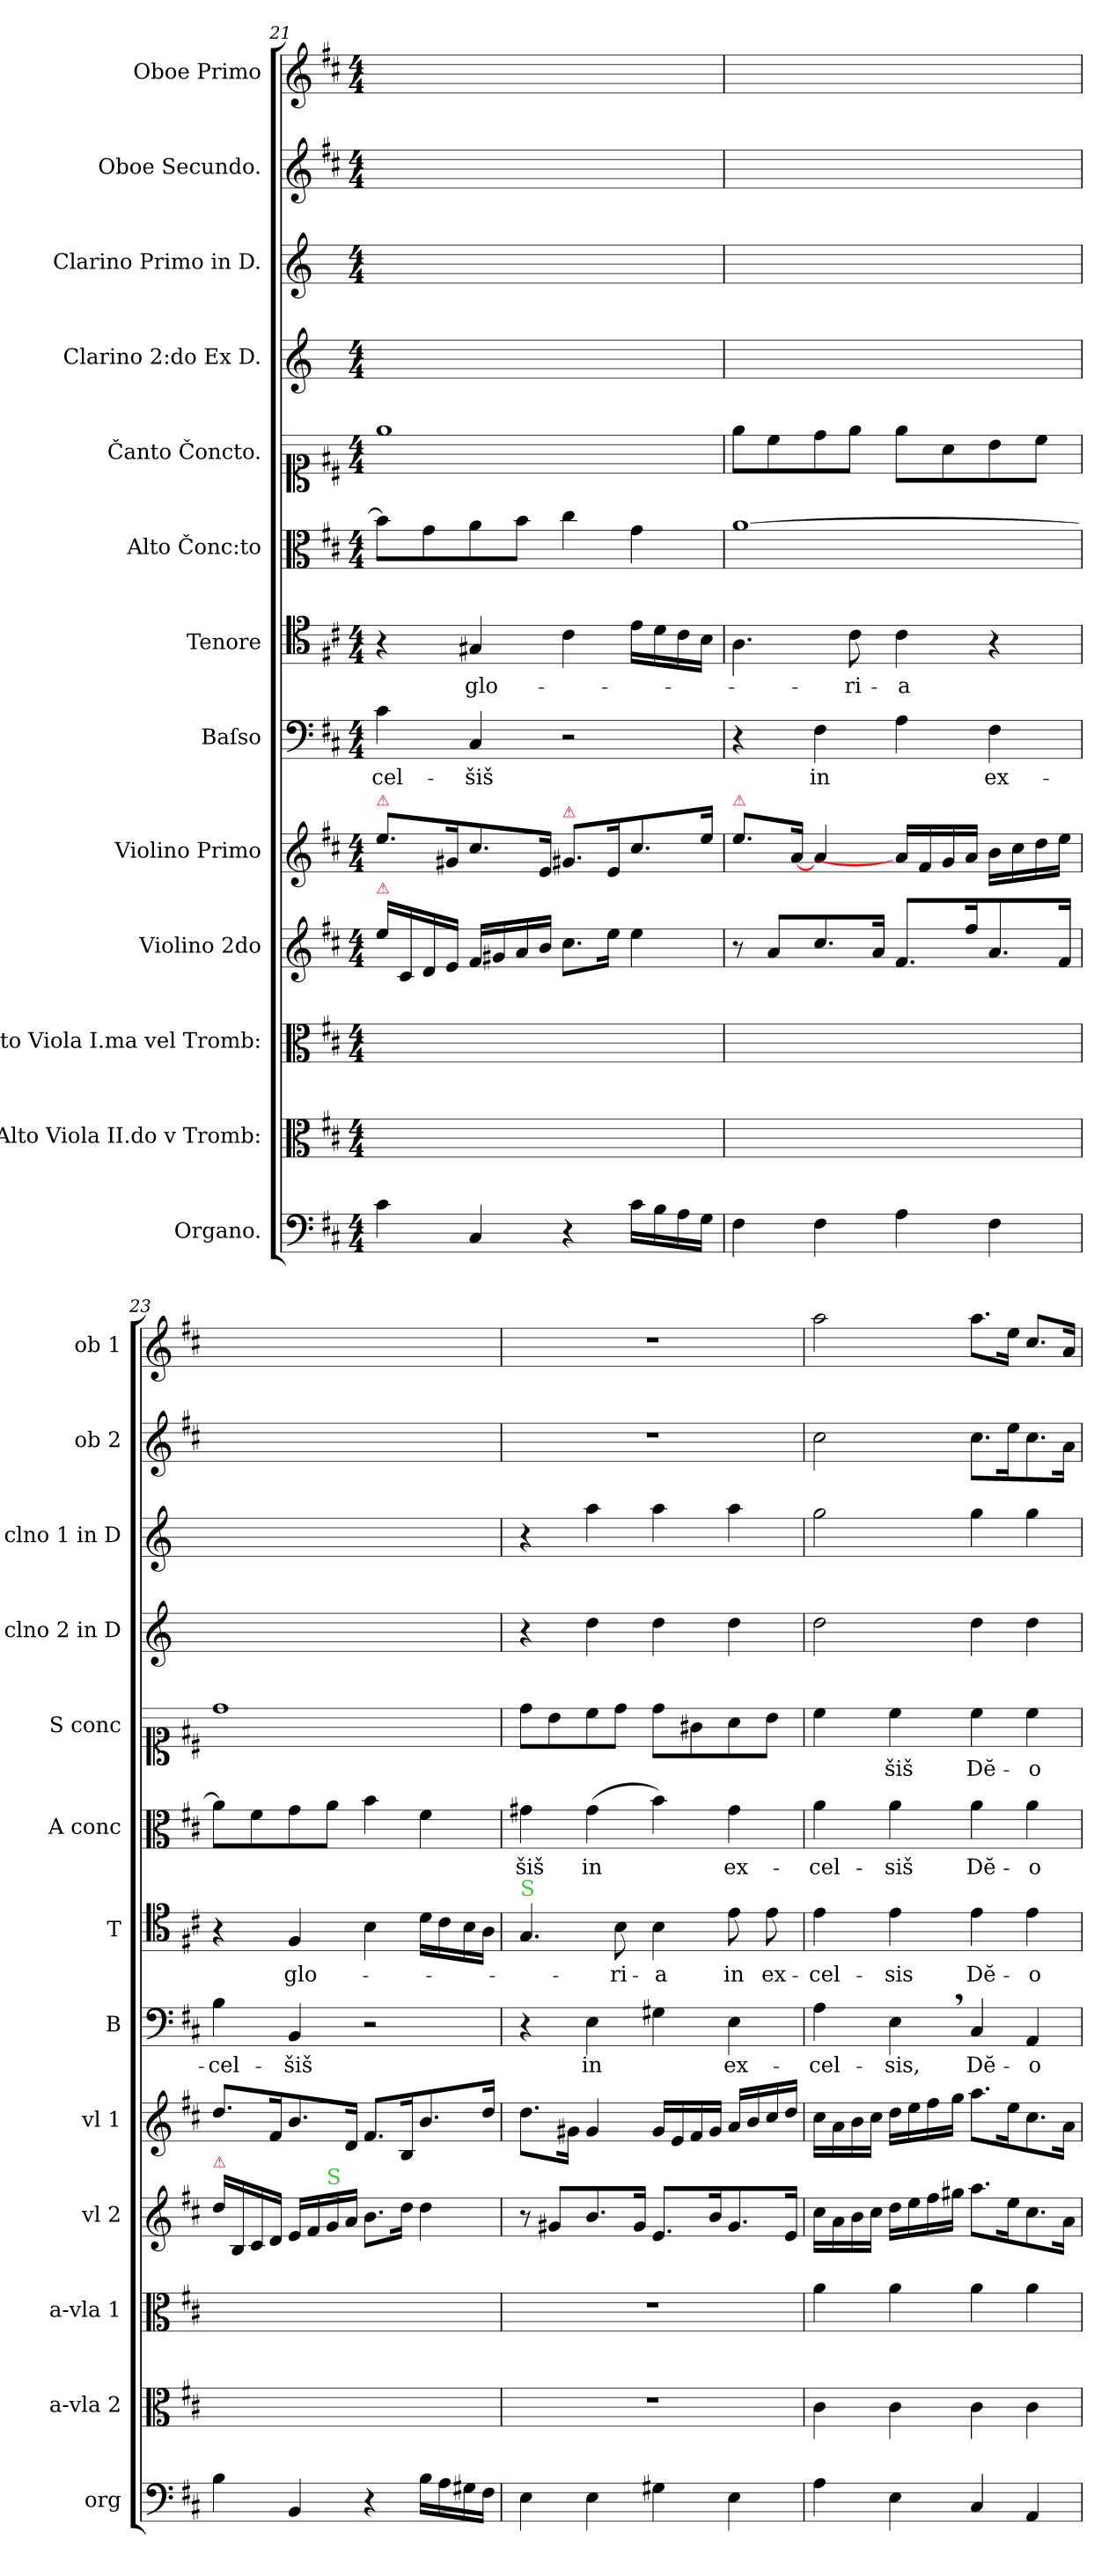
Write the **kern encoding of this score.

**kern	**kern	**kern	**kern	**kern	**kern	**text	**kern	**text	**kern	**text	**kern	**text	**kern	**kern	**kern	**kern
*part13	*part12	*part11	*part10	*part9	*part8	*part8	*part7	*part7	*part6	*part6	*part5	*part5	*part4	*part3	*part2	*part1
*staff13	*staff12	*staff11	*staff10	*staff9	*staff8	*staff8	*staff7	*staff7	*staff6	*staff6	*staff5	*staff5	*staff4	*staff3	*staff2	*staff1
*I"Organo.	*I"Alto Viola II.do v Tromb:	*I"Alto Viola I.ma vel Tromb:	*I"Violino 2do	*I"Violino Primo	*I"Baſso	*	*I"Tenore	*	*I"Alto Čonc:to	*	*I"Čanto Čoncto.	*	*I"Clarino 2:do Ex D.	*I"Clarino Primo in D.	*I"Oboe Secundo.	*I"Oboe Primo
*I'org	*I'a-vla 2	*I'a-vla 1	*I'vl 2	*I'vl 1	*I'B	*	*I'T	*	*I'A conc	*	*I'S conc	*	*I'clno 2 in D	*I'clno 1 in D	*I'ob 2	*I'ob 1
*clefF4	*clefC3	*clefC3	*clefG2	*clefG2	*clefF4	*	*clefC4	*	*clefC3	*	*clefC1	*	*clefG2	*clefG2	*clefG2	*clefG2
*	*	*	*	*	*	*	*	*	*	*	*	*	*ITrd-1c-2	*ITrd-1c-2	*	*
*k[f#c#]	*k[f#c#]	*k[f#c#]	*k[f#c#]	*k[f#c#]	*k[f#c#]	*	*k[f#c#]	*	*k[f#c#]	*	*k[f#c#]	*	*k[f#c#]	*k[f#c#]	*k[f#c#]	*k[f#c#]
*D:	*D:	*D:	*D:	*D:	*D:	*	*D:	*	*D:	*	*D:	*	*D:	*D:	*D:	*D:
*M4/4	*M4/4	*M4/4	*M4/4	*M4/4	*M4/4	*	*M4/4	*	*M4/4	*	*M4/4	*	*M4/4	*M4/4	*M4/4	*M4/4
=21	=21	=21	=21	=21	=21	=21	=21	=21	=21	=21	=21	=21	=21	=21	=21	=21
!	!	!	!	!LO:TX:a:color=crimson:t=⚠	!	!	!	!	!	!	!	!	!	!	!	!
!	!	!	!LO:TX:a:color=crimson:t=⚠	!	!	!	!	!	!	!	!	!	!	!	!	!
4c#\	1ryy	1ryy	16ee\LL	8.ee\L	4c#\	-cel-	4r	.	8b\L]	.	1ee	.	1ryy	1ryy	1ryy	1ryy
.	.	.	16c#/	.	.	.	.	.	.	.	.	.	.	.	.	.
.	.	.	16d/	.	.	.	.	.	8g\	.	.	.	.	.	.	.
.	.	.	16e/JJ	16g#X/K	.	.	.	.	.	.	.	.	.	.	.	.
!	!	!	!	!	!	!	!	!LO:LY:i	!	!	!	!	!	!	!	!
4C#/	.	.	16f#/LL	8.cc#/	4C#/	-šiš	4G#X/	glo-	8a\	.	.	.	.	.	.	.
.	.	.	16g#X/	.	.	.	.	.	.	.	.	.	.	.	.	.
.	.	.	16a/	.	.	.	.	.	8b\J	.	.	.	.	.	.	.
.	.	.	16b/JJ	16e/Jk	.	.	.	.	.	.	.	.	.	.	.	.
!	!	!	!	!LO:TX:a:color=crimson:t=⚠	!	!	!	!	!	!	!	!	!	!	!	!
4r	.	.	8.cc#\L	8.g#X/L	2r	.	4c#\	.	4cc#\	.	.	.	.	.	.	.
.	.	.	16ee\Jk	16e/K	.	.	.	.	.	.	.	.	.	.	.	.
16c#\LL	.	.	4ee\	8.cc#\	.	.	16e\LL	.	4g\	.	.	.	.	.	.	.
16B\	.	.	.	.	.	.	16d\	.	.	.	.	.	.	.	.	.
16A\	.	.	.	.	.	.	16c#\	.	.	.	.	.	.	.	.	.
16G\JJ	.	.	.	16ee\Jk	.	.	16B\JJ	.	.	.	.	.	.	.	.	.
=22	=22	=22	=22	=22	=22	=22	=22	=22	=22	=22	=22	=22	=22	=22	=22	=22
!	!	!	!	!LO:TX:a:color=crimson:t=⚠	!	!	!	!	!	!	!	!	!	!	!	!
4F#\	1ryy	1ryy	8r	8.ee\L	4r	.	4.A\	.	[1a	.	8ee\L	.	1ryy	1ryy	1ryy	1ryy
.	.	.	8a/L	.	.	.	.	.	.	.	8cc#\	.	.	.	.	.
.	.	.	.	[16a/Jk	.	.	.	.	.	.	.	.	.	.	.	.
!	!	!	!	!	!	!LO:LY:i	!	!	!	!	!	!	!	!	!	!
4F#\	.	.	8.cc#/	4a/	4F#\	in	.	.	.	.	8dd\	.	.	.	.	.
!	!	!	!	!	!	!	!	!LO:LY:i	!	!	!	!	!	!	!	!
.	.	.	.	.	.	.	8c#\	-ri-	.	.	8ee\J	.	.	.	.	.
.	.	.	16a/Jk	.	.	.	.	.	.	.	.	.	.	.	.	.
!	!	!	!	!	!	!	!	!LO:LY:i	!	!	!	!	!	!	!	!
4A\	.	.	8.f#/L	16a/LL]	4A\	.	4c#\	-a	.	.	8ee\L	.	.	.	.	.
.	.	.	.	16f#/	.	.	.	.	.	.	.	.	.	.	.	.
.	.	.	.	16g/	.	.	.	.	.	.	8a\	.	.	.	.	.
.	.	.	16ff#/K	16a/JJ	.	.	.	.	.	.	.	.	.	.	.	.
!	!	!	!	!	!	!LO:LY:i	!	!	!	!	!	!	!	!	!	!
4F#\	.	.	8.a/	16b\LL	4F#\	ex-	4r	.	.	.	8b\	.	.	.	.	.
.	.	.	.	16cc#\	.	.	.	.	.	.	.	.	.	.	.	.
.	.	.	.	16dd\	.	.	.	.	.	.	8cc#\J	.	.	.	.	.
.	.	.	16f#/Jk	16ee\JJ	.	.	.	.	.	.	.	.	.	.	.	.
=23	=23	=23	=23	=23	=23	=23	=23	=23	=23	=23	=23	=23	=23	=23	=23	=23
!	!	!	!LO:TX:a:color=crimson:t=⚠	!	!	!	!	!	!	!	!	!	!	!	!	!
!	!	!	!	!	!	!LO:LY:i	!	!	!	!	!	!	!	!	!	!
4B\	1ryy	1ryy	16dd\LL	8.dd/L	4B\	-cel-	4r	.	8a\L]	.	1dd	.	1ryy	1ryy	1ryy	1ryy
.	.	.	16B/	.	.	.	.	.	.	.	.	.	.	.	.	.
.	.	.	16c#/	.	.	.	.	.	8f#\	.	.	.	.	.	.	.
.	.	.	16d/JJ	16f#/K	.	.	.	.	.	.	.	.	.	.	.	.
!	!	!	!	!	!	!LO:LY:i	!	!LO:LY:i	!	!	!	!	!	!	!	!
4BB/	.	.	16e/LL	8.b/	4BB/	-šiš	4F#/	glo-	8g\	.	.	.	.	.	.	.
.	.	.	16f#/	.	.	.	.	.	.	.	.	.	.	.	.	.
!	!	!	!LO:TX:a:color=limegreen:t=S	!	!	!	!	!	!	!	!	!	!	!	!	!
.	.	.	16g/	.	.	.	.	.	8a\J	.	.	.	.	.	.	.
.	.	.	16a/JJ	16d/Jk	.	.	.	.	.	.	.	.	.	.	.	.
4r	.	.	8.b\L	8.f#/L	2r	.	4B\	.	4b\	.	.	.	.	.	.	.
.	.	.	16dd\Jk	16B/K	.	.	.	.	.	.	.	.	.	.	.	.
16B\LL	.	.	4dd\	8.b/	.	.	16d\LL	.	4f#\	.	.	.	.	.	.	.
16A\	.	.	.	.	.	.	16c#\	.	.	.	.	.	.	.	.	.
16G#X\	.	.	.	.	.	.	16B\	.	.	.	.	.	.	.	.	.
16F#\JJ	.	.	.	16dd/Jk	.	.	16A\JJ	.	.	.	.	.	.	.	.	.
=24	=24	=24	=24	=24	=24	=24	=24	=24	=24	=24	=24	=24	=24	=24	=24	=24
!	!	!	!	!	!	!	!LO:TX:a:color=limegreen:t=S	!	!	!	!	!	!	!	!	!
4E\	1r	1r	8r	8.dd\L	4r	.	4.G/	.	4g#X\	-šiš	8dd\L	.	4r	4r	1r	1r
.	.	.	8g#X/L	.	.	.	.	.	.	.	8b\	.	.	.	.	.
.	.	.	.	16g#X\Jk	.	.	.	.	.	.	.	.	.	.	.	.
4E\	.	.	8.b/	4g#/	4E\	in	.	.	(4g#\	in	8cc#\	.	4ee\	4bb\	.	.
!	!	!	!	!	!	!	!	!LO:LY:i	!	!	!	!	!	!	!	!
.	.	.	.	.	.	.	8B\	-ri-	.	.	8dd\J	.	.	.	.	.
.	.	.	16g#/Jk	.	.	.	.	.	.	.	.	.	.	.	.	.
!	!	!	!	!	!	!	!	!LO:LY:i	!	!	!	!	!	!	!	!
4G#X\	.	.	8.e/L	16g#/LL	4G#X\	.	4B\	-a	4b\)	.	8dd\L	.	4ee\	4bb\	.	.
.	.	.	.	16e/	.	.	.	.	.	.	.	.	.	.	.	.
.	.	.	.	16f#/	.	.	.	.	.	.	8g#X\	.	.	.	.	.
.	.	.	16b/K	16g#/JJ	.	.	.	.	.	.	.	.	.	.	.	.
4E\	.	.	8.g#/	16a/LL	4E\	ex-	8e\	in	4g#\	ex-	8a\	.	4ee\	4bb\	.	.
.	.	.	.	16b/	.	.	.	.	.	.	.	.	.	.	.	.
.	.	.	.	16cc#/	.	.	8e\	ex-	.	.	8b\J	.	.	.	.	.
.	.	.	16e/Jk	16dd/JJ	.	.	.	.	.	.	.	.	.	.	.	.
=25	=25	=25	=25	=25	=25	=25	=25	=25	=25	=25	=25	=25	=25	=25	=25	=25
4A\	4c#\	4a\	16cc#\LL	16cc#\LL	4A\	-cel-	4e\	-cel-	4a\	-cel-	4cc#\	.	2ee\	2aa\	2cc#\	2aa\
.	.	.	16a\	16a\	.	.	.	.	.	.	.	.	.	.	.	.
.	.	.	16b\	16b\	.	.	.	.	.	.	.	.	.	.	.	.
.	.	.	16cc#\JJ	16cc#\JJ	.	.	.	.	.	.	.	.	.	.	.	.
4E\	4c#\	4a\	16dd\LL	16dd\LL	4E,<\	-sis,	4e\	-sis	4a\	-siš	4cc#\	-šiš	.	.	.	.
.	.	.	16ee\	16ee\	.	.	.	.	.	.	.	.	.	.	.	.
.	.	.	16ff#\	16ff#\	.	.	.	.	.	.	.	.	.	.	.	.
.	.	.	16gg#X\JJ	16gg\JJ	.	.	.	.	.	.	.	.	.	.	.	.
4C#/	4c#\	4a\	8.aa\L	8.aa\L	4C#/	Dĕ-	4e\	Dĕ-	4a\	Dĕ-	4cc#\	Dĕ-	4ee\	4aa\	8.cc#\L	8.aa\L
.	.	.	16ee\K	16ee\K	.	.	.	.	.	.	.	.	.	.	16ee\K	16ee\Jk
4AA/	4c#\	4a\	8.cc#\	8.cc#\	4AA/	-o	4e\	-o	4a\	-o	4cc#\	-o	4ee\	4aa\	8.cc#\	8.cc#/L
.	.	.	16a\Jk	16a\Jk	.	.	.	.	.	.	.	.	.	.	16a\Jk	16a/Jk
=	=	=	=	=	=	=	=	=	=	=	=	=	=	=	=	=
*-	*-	*-	*-	*-	*-	*-	*-	*-	*-	*-	*-	*-	*-	*-	*-	*-
